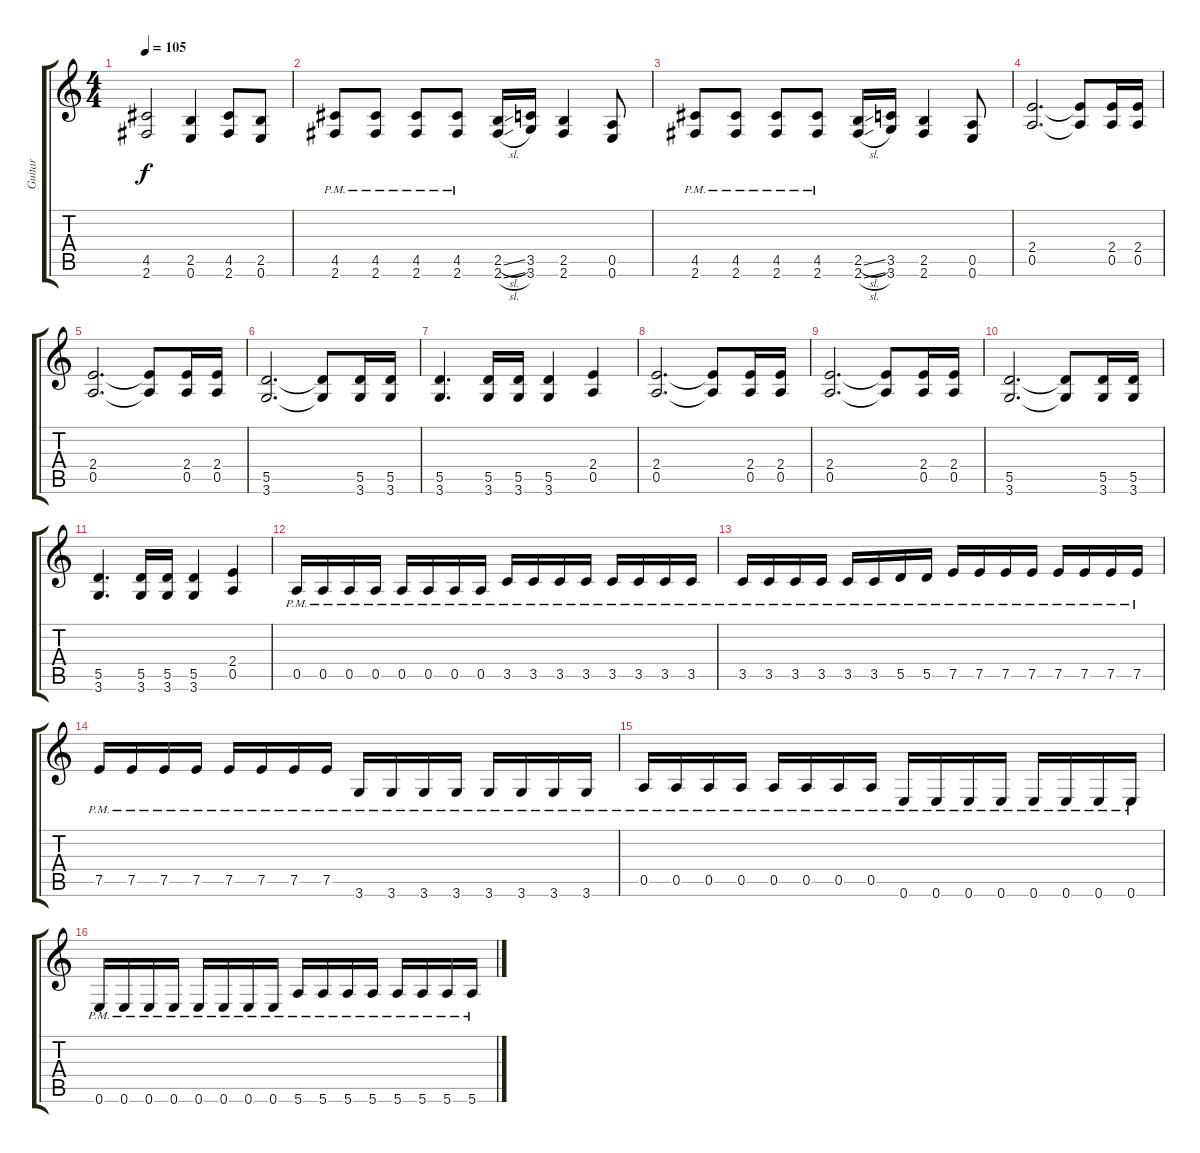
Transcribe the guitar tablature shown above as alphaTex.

\track ("Guitar" "Guitar") {instrument overdrivenguitar}
\staff {score tabs}
\tuning (E4 B3 G3 D3 A2 E2) {hide}
\ts (4 4)
\tempo 105
\clef g2
\ks c
(4.5{t} 2.6{t}).2{dy f} (2.5 0.6).4 (4.5 2.6).8 (2.5 0.6).8 |
(4.5{pm} 2.6{pm}).8 (4.5{pm} 2.6{pm}).8 (4.5{pm} 2.6{pm}).8 (4.5{pm} 2.6{pm}).8 (2.5{sl} 2.6{sl}).16 (3.5 3.6).16 (2.5 2.6).4 (0.5 0.6).8 |
(4.5{pm} 2.6{pm}).8 (4.5{pm} 2.6{pm}).8 (4.5{pm} 2.6{pm}).8 (4.5{pm} 2.6{pm}).8 (2.5{sl} 2.6{sl}).16 (3.5 3.6).16 (2.5 2.6).4 (0.5 0.6).8 |
(2.4 0.5).2{d} (2.4{t} 0.5{t}).8 (2.4 0.5).16 (2.4 0.5).16 |
(2.4 0.5).2{d} (2.4{t} 0.5{t}).8 (2.4 0.5).16 (2.4 0.5).16 |
(5.5 3.6).2{d} (5.5{t} 3.6{t}).8 (5.5 3.6).16 (5.5 3.6).16 |
(5.5 3.6).4{d} (5.5 3.6).16 (5.5 3.6).16 (5.5 3.6).4 (2.4 0.5).4 |
(2.4 0.5).2{d} (2.4{t} 0.5{t}).8 (2.4 0.5).16 (2.4 0.5).16 |
(2.4 0.5).2{d} (2.4{t} 0.5{t}).8 (2.4 0.5).16 (2.4 0.5).16 |
(5.5 3.6).2{d} (5.5{t} 3.6{t}).8 (5.5 3.6).16 (5.5 3.6).16 |
(5.5 3.6).4{d} (5.5 3.6).16 (5.5 3.6).16 (5.5 3.6).4 (2.4 0.5).4 |
0.5{pm}.16 0.5{pm}.16 0.5{pm}.16 0.5{pm}.16 0.5{pm}.16 0.5{pm}.16 0.5{pm}.16 0.5{pm}.16 3.5{pm}.16 3.5{pm}.16 3.5{pm}.16 3.5{pm}.16 3.5{pm}.16 3.5{pm}.16 3.5{pm}.16 3.5{pm}.16 |
3.5{pm}.16 3.5{pm}.16 3.5{pm}.16 3.5{pm}.16 3.5{pm}.16 3.5{pm}.16 5.5{pm}.16 5.5{pm}.16 7.5{pm}.16 7.5{pm}.16 7.5{pm}.16 7.5{pm}.16 7.5{pm}.16 7.5{pm}.16 7.5{pm}.16 7.5{pm}.16 |
7.5{pm}.16 7.5{pm}.16 7.5{pm}.16 7.5{pm}.16 7.5{pm}.16 7.5{pm}.16 7.5{pm}.16 7.5{pm}.16 3.6{pm}.16 3.6{pm}.16 3.6{pm}.16 3.6{pm}.16 3.6{pm}.16 3.6{pm}.16 3.6{pm}.16 3.6{pm}.16 |
0.5{pm}.16 0.5{pm}.16 0.5{pm}.16 0.5{pm}.16 0.5{pm}.16 0.5{pm}.16 0.5{pm}.16 0.5{pm}.16 0.6{pm}.16 0.6{pm}.16 0.6{pm}.16 0.6{pm}.16 0.6{pm}.16 0.6{pm}.16 0.6{pm}.16 0.6{pm}.16 |
0.6{pm}.16 0.6{pm}.16 0.6{pm}.16 0.6{pm}.16 0.6{pm}.16 0.6{pm}.16 0.6{pm}.16 0.6{pm}.16 5.6{pm}.16 5.6{pm}.16 5.6{pm}.16 5.6{pm}.16 5.6{pm}.16 5.6{pm}.16 5.6{pm}.16 5.6{pm}.16
